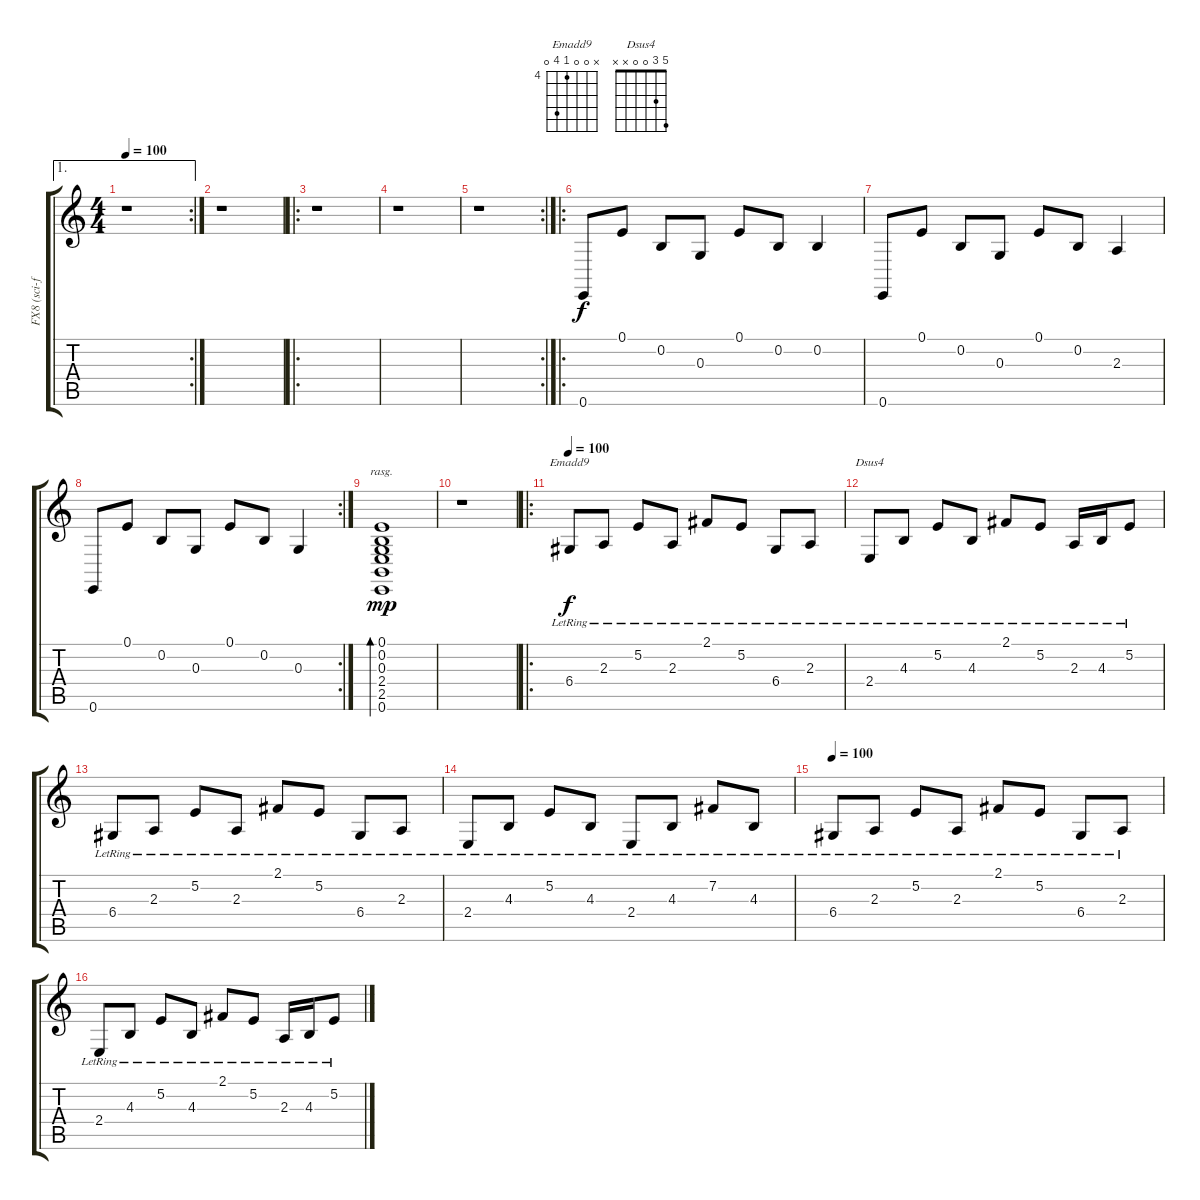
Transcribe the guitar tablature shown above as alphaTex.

\track ("FX8 (sci-fi)" "FX8 (sci-f") {instrument fx8scifi}
\staff {score tabs}
\tuning (E4 B3 G3 D3 A2 E2) {hide}
\chord ("Emadd9" x 0 0 4 7 0) {firstfret 4}
\chord ("Dsus4" 5 3 0 0 x x)
\ae 1
\rc 2
\ts (4 4)
\tempo 100
\clef g2
\ks c
r.1{dy f} |
r.1 |
\ro
r.1 |
r.1 |
\rc 2
r.1 |
\ro
0.6.8 0.1.8 0.2.8 0.3.8 0.1.8 0.2.8 0.2.4 |
0.6.8 0.1.8 0.2.8 0.3.8 0.1.8 0.2.8 2.3.4 |
\rc 2
0.6.8 0.1.8 0.2.8 0.3.8 0.1.8 0.2.8 0.3.4 |
(0.1 0.2 0.3 2.4 2.5 0.6).1{bd 480 rasg ii dy mp} |
r.1 |
\ro
\tempo 100
6.4{lr}.8{ch "Emadd9" dy f volume 13 balance 8} 2.3{lr}.8 5.2{lr}.8 2.3{lr}.8 2.1{lr}.8 5.2{lr}.8 6.4{lr}.8 2.3{lr}.8 |
2.4{lr}.8{ch "Dsus4"} 4.3{lr}.8 5.2{lr}.8 4.3{lr}.8 2.1{lr}.8 5.2{lr}.8 2.3{lr}.16 4.3{lr}.16 5.2{lr}.8 |
6.4{lr}.8 2.3{lr}.8 5.2{lr}.8 2.3{lr}.8 2.1{lr}.8 5.2{lr}.8 6.4{lr}.8 2.3{lr}.8 |
2.4{lr}.8 4.3{lr}.8 5.2{lr}.8 4.3{lr}.8 2.4{lr}.8 4.3{lr}.8 7.2{lr}.8 4.3{lr}.8 |
\tempo 100
6.4{lr}.8{volume 14 balance 8} 2.3{lr}.8 5.2{lr}.8 2.3{lr}.8 2.1{lr}.8 5.2{lr}.8 6.4{lr}.8 2.3{lr}.8 |
2.4{lr}.8 4.3{lr}.8 5.2{lr}.8 4.3{lr}.8 2.1{lr}.8 5.2{lr}.8 2.3{lr}.16 4.3{lr}.16 5.2{lr}.8
